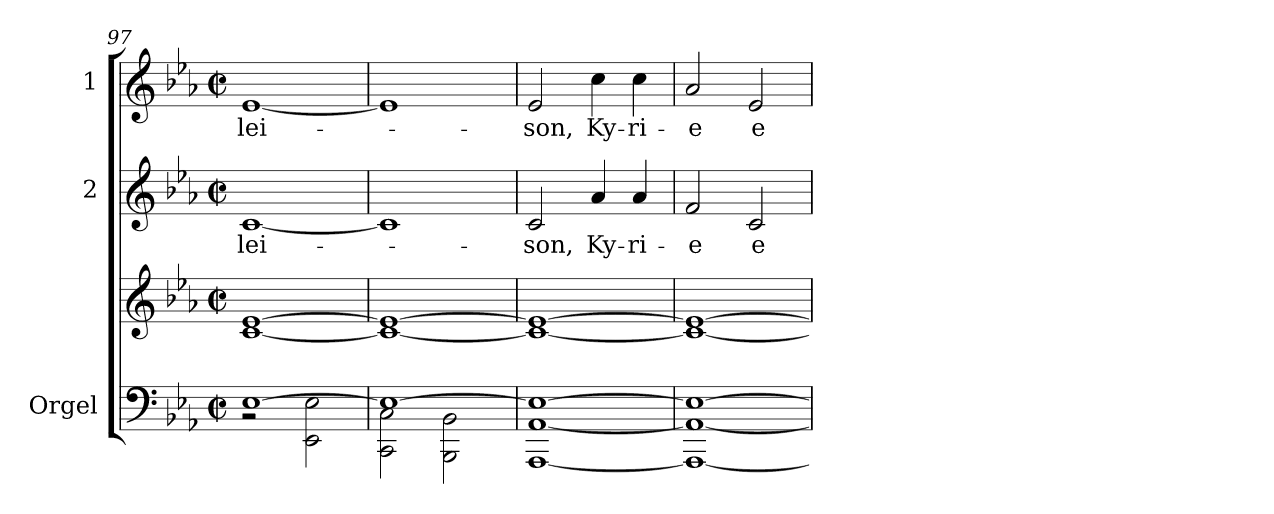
**kern	**kern	**kern	**text	**kern	**text
*part3	*part3	*part2	*part2	*part1	*part1
*staff4	*staff3	*staff2	*staff2	*staff1	*staff1
*I"Orgel	*	*I"2	*	*I"1	*
*I'Org.	*	*	*	*	*
*clefF4	*clefG2	*clefG2	*	*clefG2	*
*k[b-e-a-]	*k[b-e-a-]	*k[b-e-a-]	*	*k[b-e-a-]	*
*E-:	*E-:	*E-:	*	*E-:	*
*M2/2	*M2/2	*M2/2	*	*M2/2	*
*met(c|)	*met(c|)	*met(c|)	*	*met(c|)	*
=97	=97	=97	=97	=97	=97
*^	*	*	*	*	*
!	!	!	!	!LO:LY:b	!	!LO:LY:b
[>1E-	2rBB	[1c [1e-	[1c	-lei-	[1e-	-lei-
.	2EE-\ 2E-\	.	.	.	.	.
=98	=98	=98	=98	=98	=98	=98
1E-_	2CC\ 2C\	1c_ 1e-_	1c]	.	1e-]	.
.	2BBB-\ 2BB-\	.	.	.	.	.
=99	=99	=99	=99	=99	=99	=99
!	!	!	!	!LO:LY:b	!	!LO:LY:b
1E-_	[<1AAA- [<1AA-	1c_ 1e-_	2c/	-son,	2e-/	-son,
!	!	!	!	!LO:LY:b	!	!LO:LY:b
.	.	.	4a-/	Ky-	4cc\	Ky-
!	!	!	!	!LO:LY:b	!	!LO:LY:b
.	.	.	4a-/	-ri-	4cc\	-ri-
!!LO:LB:g=z
=100	=100	=100	=100	=100	=100	=100
!	!	!	!	!LO:LY:b	!	!LO:LY:b
1E-_	1AAA-_ 1AA-_	1c_ 1e-_	2f/	-e	2a-/	-e
!	!	!	!	!LO:LY:b	!	!LO:LY:b
.	.	.	2c/	e-	2e-/	e-
*v	*v	*	*	*	*	*
=	=	=	=	=	=
*-	*-	*-	*-	*-	*-
